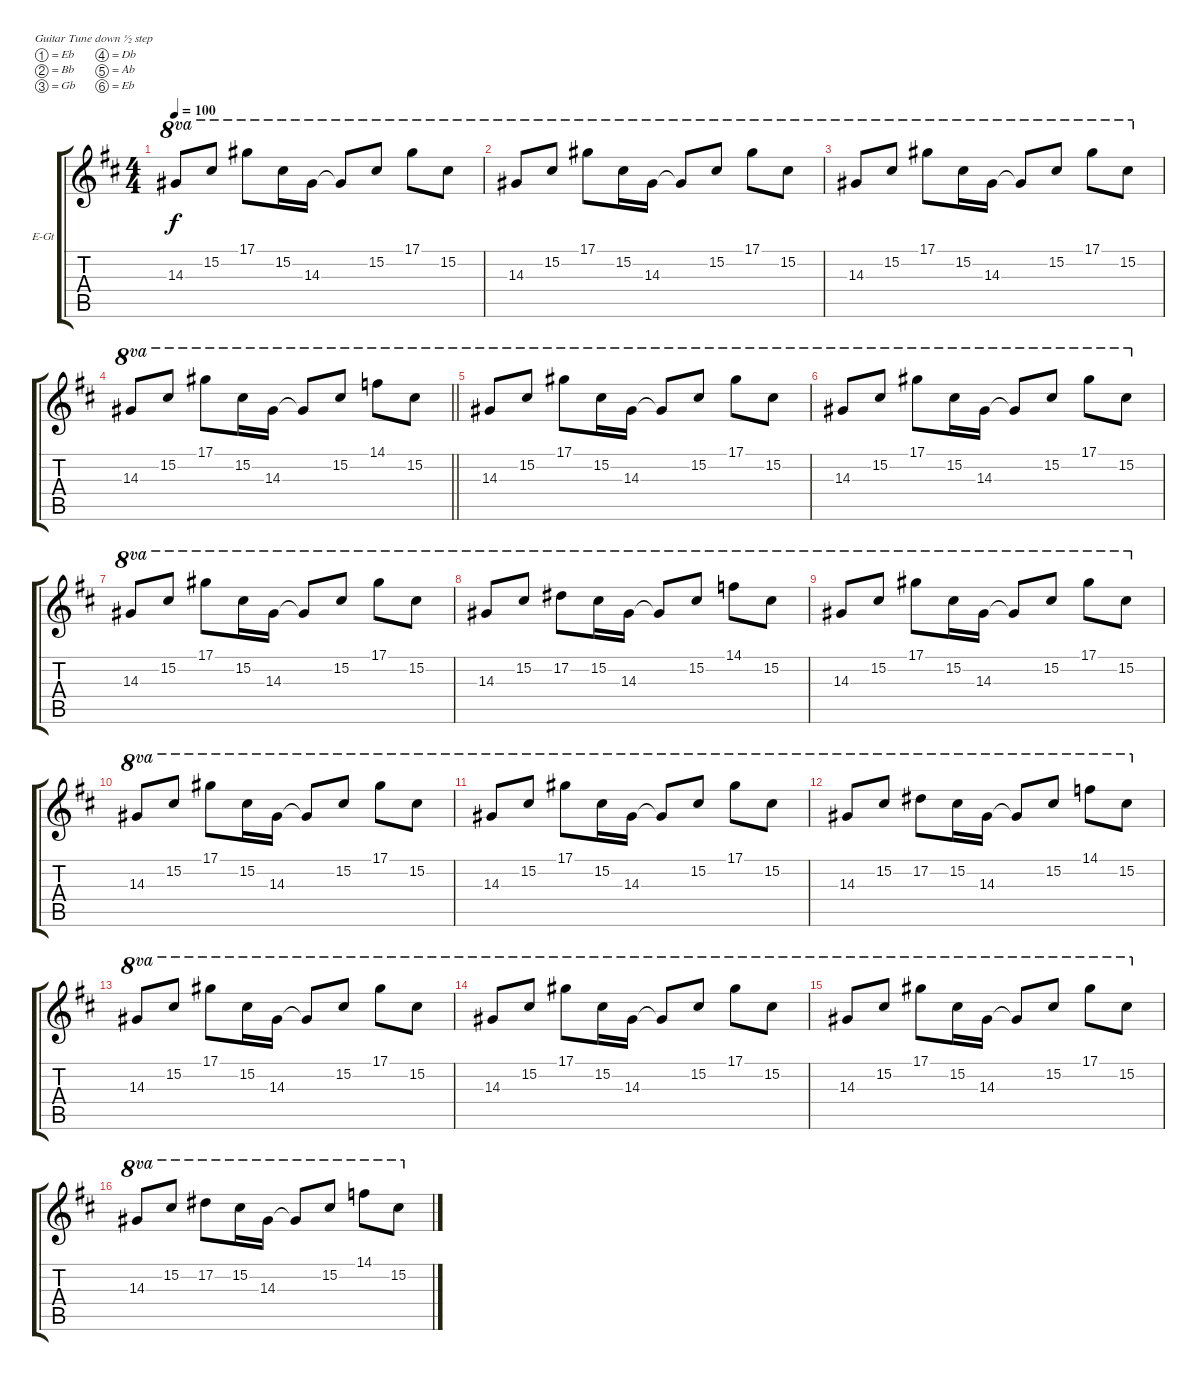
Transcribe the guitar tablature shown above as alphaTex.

\bracketExtendMode groupsimilarinstruments
\firstSystemTrackNameOrientation horizontal
\otherSystemsTrackNameOrientation horizontal
\track ("Untitled" "E-Gt") {instrument distortionguitar}
\staff {score tabs}
\tuning (Eb4 Bb3 Gb3 Db3 Ab2 Eb2)
\ts (4 4)
\section ("" " ")
\tempo 100
\clef g2
\ks d
14.3.8{ot 8va dy f} 15.2.8{ot 8va} 17.1.8{ot 8va} 15.2.16{ot 8va} 14.3.16{ot 8va} 14.3{t}.8{ot 8va} 15.2.8{ot 8va} 17.1.8{ot 8va} 15.2.8{ot 8va} |
14.3.8{ot 8va} 15.2.8{ot 8va} 17.1.8{ot 8va} 15.2.16{ot 8va} 14.3.16{ot 8va} 14.3{t}.8{ot 8va} 15.2.8{ot 8va} 17.1.8{ot 8va} 15.2.8{ot 8va} |
14.3.8{ot 8va} 15.2.8{ot 8va} 17.1.8{ot 8va} 15.2.16{ot 8va} 14.3.16{ot 8va} 14.3{t}.8{ot 8va} 15.2.8{ot 8va} 17.1.8{ot 8va} 15.2.8{ot 8va} |
\barLineRight lightlight
14.3.8{ot 8va} 15.2.8{ot 8va} 17.1.8{ot 8va} 15.2.16{ot 8va} 14.3.16{ot 8va} 14.3{t}.8{ot 8va} 15.2.8{ot 8va} 14.1.8{ot 8va} 15.2.8{ot 8va} |
\section ("" " ")
14.3.8{ot 8va} 15.2.8{ot 8va} 17.1.8{ot 8va} 15.2.16{ot 8va} 14.3.16{ot 8va} 14.3{t}.8{ot 8va} 15.2.8{ot 8va} 17.1.8{ot 8va} 15.2.8{ot 8va} |
14.3.8{ot 8va} 15.2.8{ot 8va} 17.1.8{ot 8va} 15.2.16{ot 8va} 14.3.16{ot 8va} 14.3{t}.8{ot 8va} 15.2.8{ot 8va} 17.1.8{ot 8va} 15.2.8{ot 8va} |
14.3.8{ot 8va} 15.2.8{ot 8va} 17.1.8{ot 8va} 15.2.16{ot 8va} 14.3.16{ot 8va} 14.3{t}.8{ot 8va} 15.2.8{ot 8va} 17.1.8{ot 8va} 15.2.8{ot 8va} |
14.3.8{ot 8va} 15.2.8{ot 8va} 17.2.8{ot 8va} 15.2.16{ot 8va} 14.3.16{ot 8va} 14.3{t}.8{ot 8va} 15.2.8{ot 8va} 14.1.8{ot 8va} 15.2.8{ot 8va} |
14.3.8{ot 8va} 15.2.8{ot 8va} 17.1.8{ot 8va} 15.2.16{ot 8va} 14.3.16{ot 8va} 14.3{t}.8{ot 8va} 15.2.8{ot 8va} 17.1.8{ot 8va} 15.2.8{ot 8va} |
14.3.8{ot 8va} 15.2.8{ot 8va} 17.1.8{ot 8va} 15.2.16{ot 8va} 14.3.16{ot 8va} 14.3{t}.8{ot 8va} 15.2.8{ot 8va} 17.1.8{ot 8va} 15.2.8{ot 8va} |
14.3.8{ot 8va} 15.2.8{ot 8va} 17.1.8{ot 8va} 15.2.16{ot 8va} 14.3.16{ot 8va} 14.3{t}.8{ot 8va} 15.2.8{ot 8va} 17.1.8{ot 8va} 15.2.8{ot 8va} |
14.3.8{ot 8va} 15.2.8{ot 8va} 17.2.8{ot 8va} 15.2.16{ot 8va} 14.3.16{ot 8va} 14.3{t}.8{ot 8va} 15.2.8{ot 8va} 14.1.8{ot 8va} 15.2.8{ot 8va} |
14.3.8{ot 8va} 15.2.8{ot 8va} 17.1.8{ot 8va} 15.2.16{ot 8va} 14.3.16{ot 8va} 14.3{t}.8{ot 8va} 15.2.8{ot 8va} 17.1.8{ot 8va} 15.2.8{ot 8va} |
14.3.8{ot 8va} 15.2.8{ot 8va} 17.1.8{ot 8va} 15.2.16{ot 8va} 14.3.16{ot 8va} 14.3{t}.8{ot 8va} 15.2.8{ot 8va} 17.1.8{ot 8va} 15.2.8{ot 8va} |
14.3.8{ot 8va} 15.2.8{ot 8va} 17.1.8{ot 8va} 15.2.16{ot 8va} 14.3.16{ot 8va} 14.3{t}.8{ot 8va} 15.2.8{ot 8va} 17.1.8{ot 8va} 15.2.8{ot 8va} |
14.3.8{ot 8va} 15.2.8{ot 8va} 17.2.8{ot 8va} 15.2.16{ot 8va} 14.3.16{ot 8va} 14.3{t}.8{ot 8va} 15.2.8{ot 8va} 14.1.8{ot 8va} 15.2.8{ot 8va}
